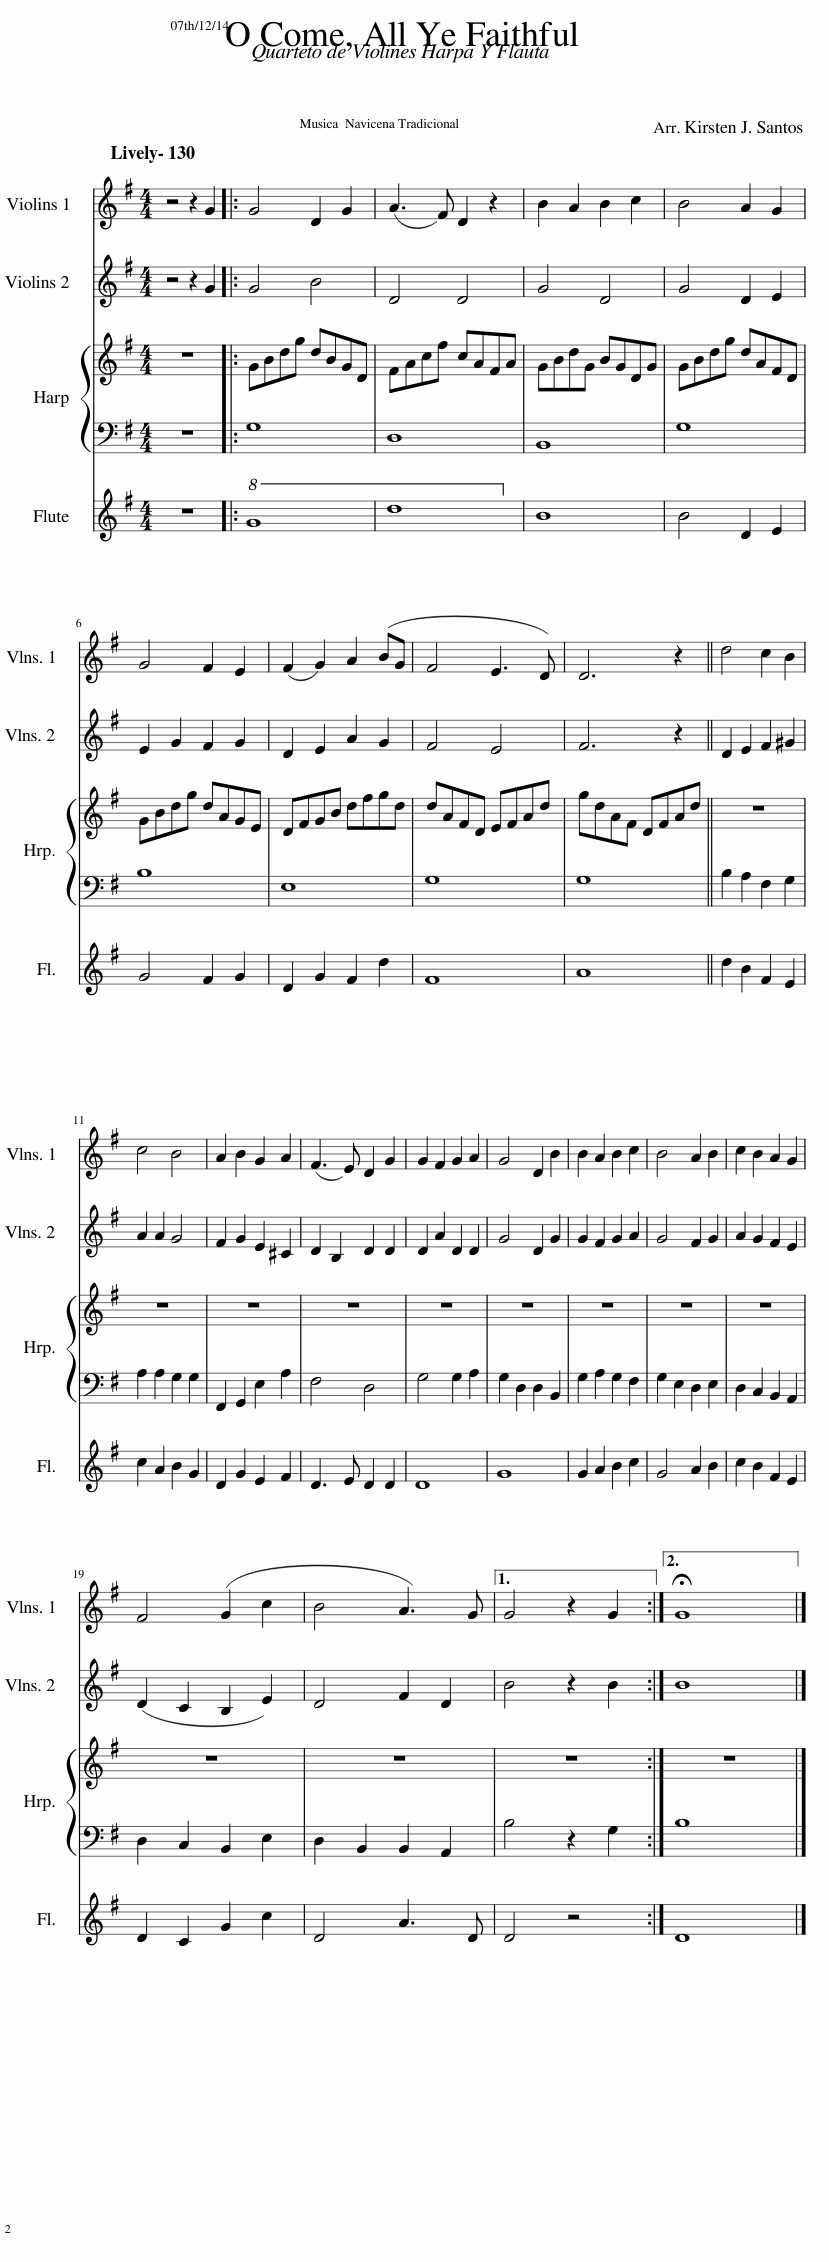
X:1
%%score 1 2 { 3 | 4 } 5
L:1/8
M:4/4
I:linebreak $
K:G
V:1 treble
V:2 treble
V:3 treble
V:4 bass
V:5 treble
V:1
 z4 z2[Q:1/4=125] G2 |: G4 D2 G2 | (A3 F) D2 z2 | B2 A2 B2 c2 | B4 A2 G2 |$ %5
 G4 F2 E2 | (F2 G2) A2 (BG | F4 E3 D) | D6 z2 || d4 c2 B2 |$ %10
 c4 B4 | A2 B2 G2 A2 | (F3 E) D2 G2 | G2 F2 G2 A2 | G4 D2 B2 | %15
 B2 A2 B2 c2 | B4 A2 B2 | c2 B2 A2 G2 |$ F4 (G2 c2 | B4 A3) G |1 %20
 G4 z2 G2 :|2 !fermata!G8 |] %22
V:2
 z4 z2 G2 |: G4 B4 | D4 D4 | G4 D4 | G4 D2 E2 |$ %5
 E2 G2 F2 G2 | D2 E2 A2 G2 | F4 E4 | F6 z2 || D2 E2 F2 ^G2 |$ %10
 A2 A2 G4 | F2 G2 E2 ^C2 | D2 B,2 D2 D2 | D2 A2 D2 D2 | G4 D2 G2 | %15
 G2 F2 G2 A2 | G4 F2 G2 | A2 G2 F2 E2 |$ (D2 C2 B,2 E2) | D4 F2 D2 |1 %20
 B4 z2 B2 :|2 B8 |] %22
V:3
 z8 |: GBdg dBGD | FAcf cAFA | GBdG BGDG | GBdg dAFD |$ %5
 GBdg dAGE | DFGB dfgd | dAFD EFAd | gdAF DFAd || z8 |$ %10
 z8 | z8 | z8 | z8 | z8 | %15
 z8 | z8 | z8 |$ z8 | z8 |1 %20
 z8 :|2 z8 |] %22
V:4
 z8 |: G,8 | D,8 | B,,8 | G,8 |$ %5
 B,8 | E,8 | G,8 | G,8 || B,2 A,2 F,2 G,2 |$ %10
 A,2 A,2 G,2 G,2 | F,,2 G,,2 E,2 A,2 | F,4 D,4 | G,4 G,2 A,2 | G,2 D,2 D,2 B,,2 | %15
 G,2 A,2 G,2 F,2 | G,2 E,2 D,2 E,2 | D,2 C,2 B,,2 A,,2 |$ D,2 C,2 B,,2 E,2 | D,2 B,,2 B,,2 A,,2 |1 %20
 B,4 z2 G,2 :|2 B,8 |] %22
V:5
 z8 |:!8va(! g8!8va)! | d8 | B8 | B4 D2 E2 |$ %5
 G4 F2 G2 | D2 G2 F2 d2 | F8 | A8 || d2 B2 F2 E2 |$ %10
 c2 A2 B2 G2 | D2 G2 E2 F2 | D3 E D2 D2 | D8 | G8 | %15
 G2 A2 B2 c2 | G4 A2 B2 | c2 B2 F2 E2 |$ D2 C2 G2 c2 | D4 A3 D |1 %20
 D4 z4 :|2 D8 |] %22
